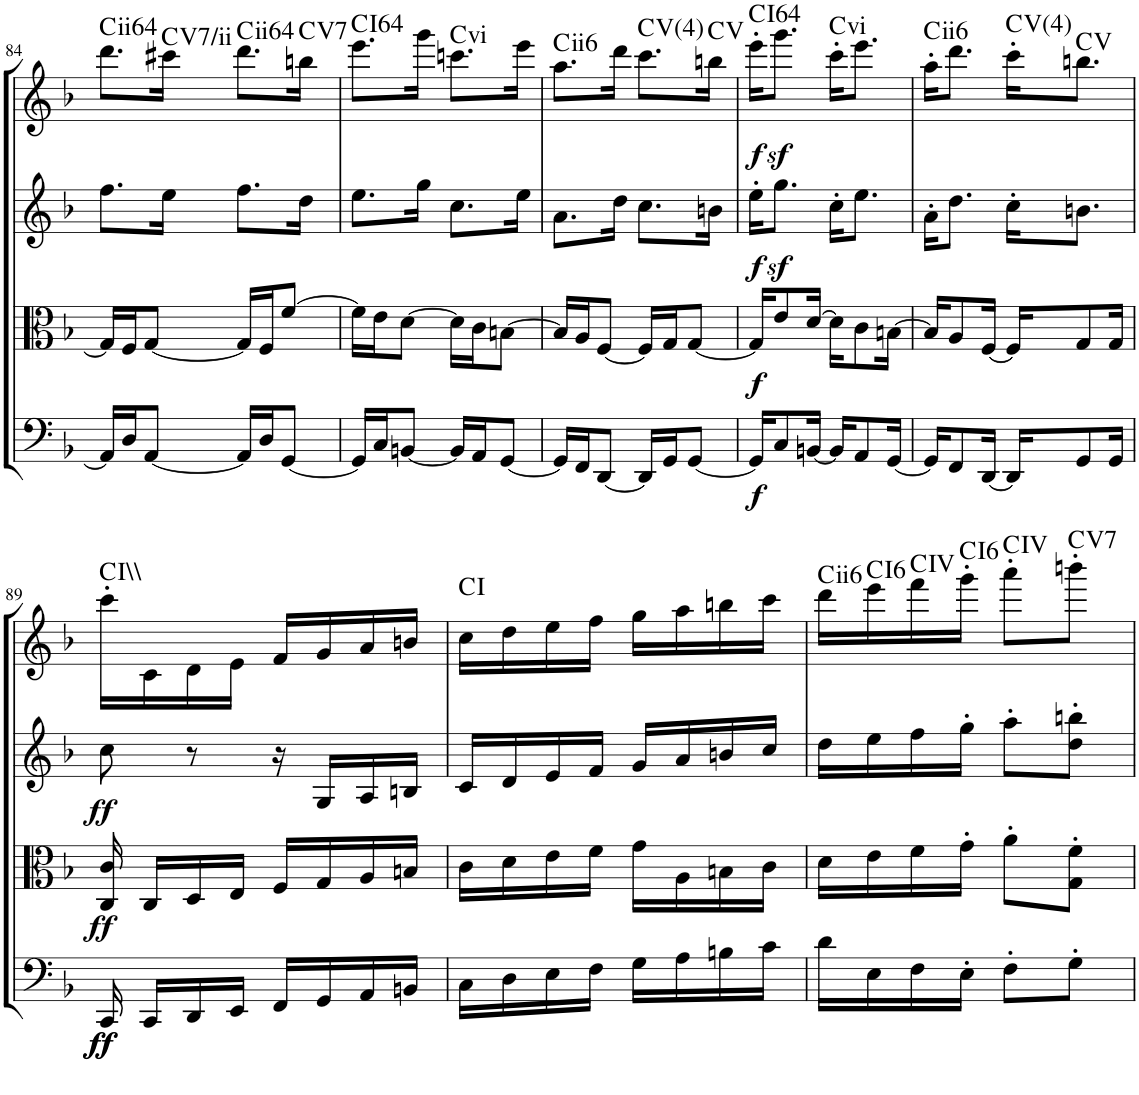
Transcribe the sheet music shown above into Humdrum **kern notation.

**kern	**dynam	**kern	**dynam	**kern	**dynam	**kern	**dynam	**harte
*part4	*part4	*part3	*part3	*part2	*part2	*part1	*part1	*part1
*staff4	*staff4	*staff3	*staff3	*staff2	*staff2	*staff1	*staff1	*
*I"Cello	*	*I"Viola	*	*I"2nd Violin	*	*I"1st Violin	*	*
*	*	*I'Vla	*	*I'Vln	*	*I'Vln	*	*
!!LO:PB:g=z
*clefF4	*	*clefC3	*	*clefG2	*	*clefG2	*	*
*k[b-]	*	*k[b-]	*	*k[b-]	*	*k[b-]	*	*
*F:	*	*F:	*	*F:	*	*F:	*	*
*M2/4	*	*M2/4	*	*M2/4	*	*M2/4	*	*
=84	=84	=84	=84	=84	=84	=84	=84	=84
!	!	!	!	!	!	!	!	!LO:H:kt=ii
16AA/LL]	.	16G/LL]	.	8.ff\L	.	8.ddd\L	.	.
16D/J	.	16F/J	.	.	.	.	.	.
[8AA/J	.	[8G/J	.	.	.	.	.	.
!	!	!	!	!	!	!	!	!LO:H:kt=7/
.	.	.	.	16ee\Jk	.	16ccc#X\Jk	.	C:maj
!	!	!	!	!	!	!	!	!LO:H:kt=ii
16AA/LL]	.	16G/LL]	.	8.ff\L	.	8.ddd\L	.	.
16D/J	.	16F/J	.	.	.	.	.	.
[8GG/J	.	[8f/J	.	.	.	.	.	.
!	!	!	!	!	!	!	!	!LO:H:kt=7
.	.	.	.	16dd\Jk	.	16bbn\Jk	.	C:7
=85	=85	=85	=85	=85	=85	=85	=85	=85
!	!	!	!	!	!	!	!	!LO:H:kt=64
16GG/LL]	.	16f\LL]	.	8.ee\L	.	8.eee\L	.	C:maj
16C/J	.	16e\J	.	.	.	.	.	.
[8BBn/J	.	[8d\J	.	.	.	.	.	.
.	.	.	.	16gg\Jk	.	16ggg\Jk	.	.
!	!	!	!	!	!	!	!	!LO:H:kt=vi
16BB/LL]	.	16d\LL]	.	8.cc\L	.	8.cccn\L	.	.
16AA/J	.	16c\J	.	.	.	.	.	.
[8GG/J	.	[8Bn\J	.	.	.	.	.	.
.	.	.	.	16ee\Jk	.	16eee\Jk	.	.
=86	=86	=86	=86	=86	=86	=86	=86	=86
!	!	!	!	!	!	!	!	!LO:H:kt=ii
16GG/LL]	.	16B/LL]	.	8.a\L	.	8.aa\L	.	.
16FF/J	.	16A/J	.	.	.	.	.	.
[8DD/J	.	[8F/J	.	.	.	.	.	.
.	.	.	.	16dd\Jk	.	16ddd\Jk	.	.
16DD/LL]	.	16F/LL]	.	8.cc\L	.	8.ccc\L	.	C:maj(4)
16GG/J	.	16G/J	.	.	.	.	.	.
[8GG/J	.	[8G/J	.	.	.	.	.	.
.	.	.	.	16bn\Jk	.	16bbn\Jk	.	C:maj
=87	=87	=87	=87	=87	=87	=87	=87	=87
!	!LO:DY:b	!	!LO:DY:b	!	!LO:DY:b	!	!LO:DY:b	!LO:H:kt=64
16GG/KL]	f	16G/KL]	f	16ee'\KL	f	16eee'\KL	f	C:maj
8C/	.	8e/	.	8.ggz<\J	.	8.gggz<\J	.	.
[16BBn/Jk	.	[16d/Jk	.	.	.	.	.	.
!	!	!	!	!	!	!	!	!LO:H:kt=vi
16BB/KL]	.	16d\KL]	.	16cc'\KL	.	16ccc'\KL	.	.
8AA/	.	8c\	.	8.ee\J	.	8.eee\J	.	.
[16GG/Jk	.	[16Bn\Jk	.	.	.	.	.	.
=88	=88	=88	=88	=88	=88	=88	=88	=88
!	!	!	!	!	!	!	!	!LO:H:kt=ii
16GG/KL]	.	16B/KL]	.	16a'\KL	.	16aa'\KL	.	.
8FF/	.	8A/	.	8.dd\J	.	8.ddd\J	.	.
[16DD/Jk	.	[16F/Jk	.	.	.	.	.	.
16DD/KL]	.	16F/KL]	.	16cc'\KL	.	16ccc'\KL	.	C:maj(4)
8GG/	.	8G/	.	8.bn\J	.	8.bbn\J	.	C:maj
16GG/Jk	.	16G/Jk	.	.	.	.	.	.
!!LO:LB:g=z
=89	=89	=89	=89	=89	=89	=89	=89	=89
!	!LO:DY:b	!	!	!	!	!	!	!
!	!LO:DY:n=1:b	!	!LO:DY:b	!	!LO:DY:b	!	!	!
16CC/	ff ff	16C/ 16c/	ff	8cc\	ff	16ccc'\LL	.	C:maj
16CC/LL	.	16C/LL	.	.	.	16c\	.	.
16DD/	.	16D/	.	8r	.	16d\	.	.
16EE/JJ	.	16E/JJ	.	.	.	16e\JJ	.	.
16FF/LL	.	16F/LL	.	16r	.	16f/LL	.	.
16GG/	.	16G/	.	16G/LL	.	16g/	.	.
16AA/	.	16A/	.	16A/	.	16a/	.	.
16BBn/JJ	.	16Bn/JJ	.	16Bn/JJ	.	16bn/JJ	.	.
=90	=90	=90	=90	=90	=90	=90	=90	=90
16C\LL	.	16c\LL	.	16c/LL	.	16cc\LL	.	C:maj
16D\	.	16d\	.	16d/	.	16dd\	.	.
16E\	.	16e\	.	16e/	.	16ee\	.	.
16F\JJ	.	16f\JJ	.	16f/JJ	.	16ff\JJ	.	.
16G\LL	.	16g\LL	.	16g/LL	.	16gg\LL	.	.
16A\	.	16A\	.	16a/	.	16aa\	.	.
16Bn\	.	16Bn\	.	16bn/	.	16bbn\	.	.
16c\JJ	.	16c\JJ	.	16cc/JJ	.	16ccc\JJ	.	.
=91	=91	=91	=91	=91	=91	=91	=91	=91
!	!	!	!	!	!	!	!	!LO:H:kt=ii
16d\LL	.	16d\LL	.	16dd\LL	.	16ddd\LL	.	.
!	!	!	!	!	!	!	!	!LO:H:kt=6
16E\	.	16e\	.	16ee\	.	16eee\	.	C:maj6
16F\	.	16f\	.	16ff\	.	16fff\	.	C:maj
!	!	!	!	!	!	!	!	!LO:H:kt=6
16E'\JJ	.	16g'\JJ	.	16gg'\JJ	.	16ggg'\JJ	.	C:maj6
8F'\L	.	8a'\L	.	8aa'\L	.	8aaa'\L	.	C:maj
!	!	!	!	!	!	!	!	!LO:H:kt=7
8G'\J	.	8G\' 8f\'J	.	8dd\' 8bbn\'J	.	8bbbn'\J	.	C:7
=	=	=	=	=	=	=	=	=
*-	*-	*-	*-	*-	*-	*-	*-	*-
